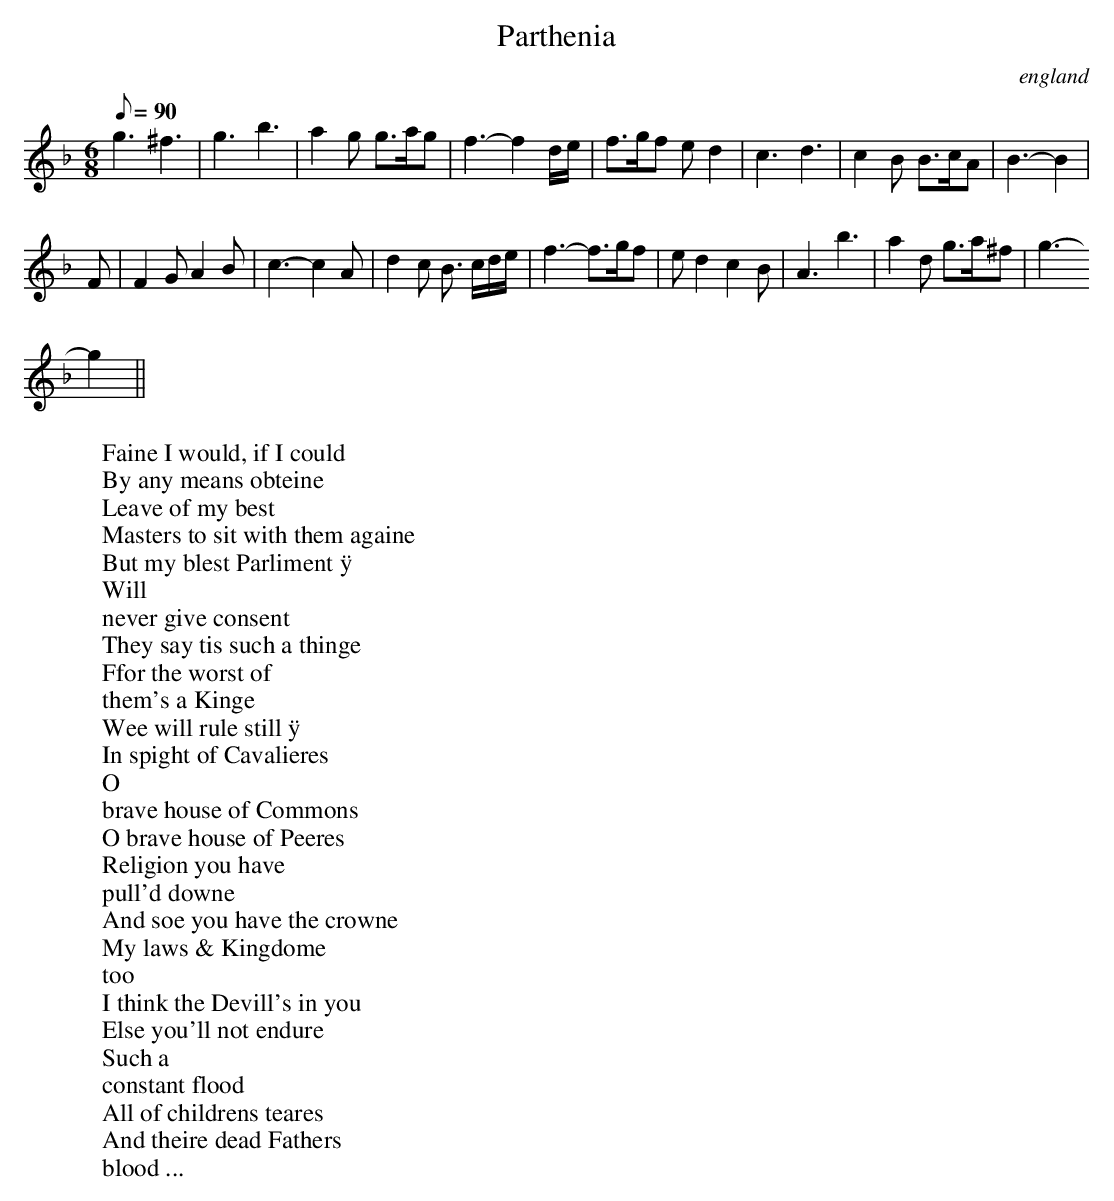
X:1
T:Parthenia
O:england
M:6/8
L:1/8
Q:90
W:Faine I would, if I could
W:By any means obteine
W:Leave of my best
W:Masters to sit with them againe
W:But my blest Parliment ÿ
W:Will
W:never give consent
W:They say tis such a thinge
W:Ffor the worst of
W:them's a Kinge
W:Wee will rule still ÿ
W:In spight of Cavalieres
W:O
W:brave house of Commons
W:O brave house of Peeres
W:Religion you have
W:pull'd downe
W:And soe you have the crowne
W:My laws & Kingdome
W:too
W:I think the Devill's in you
W:Else you'll not endure
W:Such a
W:constant flood
W:All of childrens teares
W:And theire dead Fathers
W:blood ...
K:GDor
g3 ^f3|g3 b3|a2g g>ag|f3-f2  d/2e/2|f>gf ed2|c3 d3|c2B B>cA|B3-B2|
F|F2G A2B|c3-c2 A|d2c B> cd/2e/2|f3-f>gf|ed2 c2B|A3 b3|a2d g>a^f|g3-
g2||
